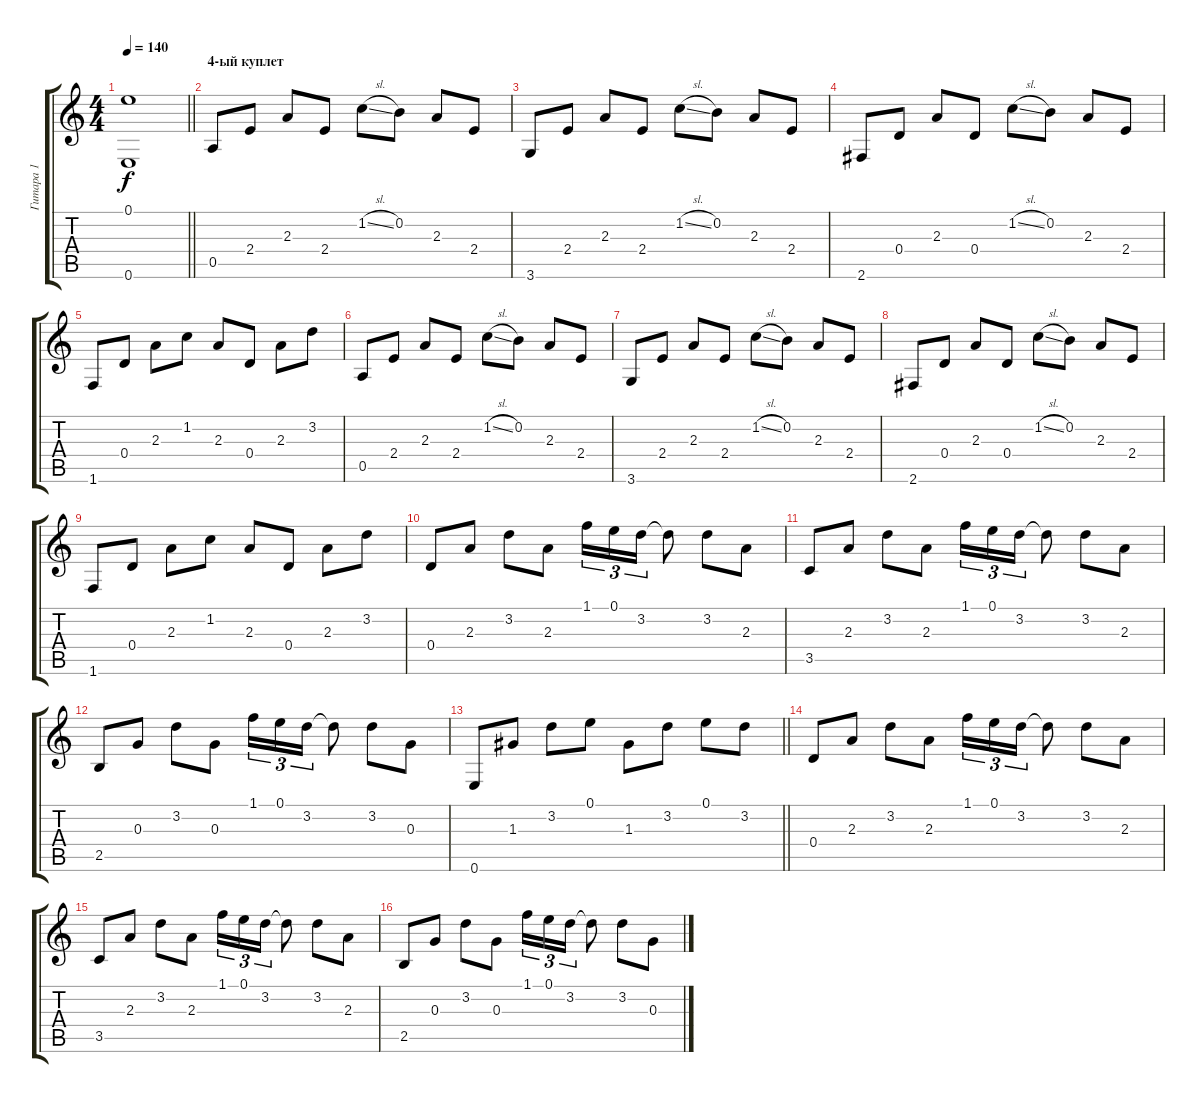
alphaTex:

\track ("Гитара 1" "Гитара 1") {instrument acousticguitarsteel}
\staff {score tabs}
\tuning (E4 B3 G3 D3 A2 E2) {hide}
\ts (4 4)
\tempo 140
\clef g2
\barLineRight lightlight
\ks c
(0.1 0.6).1{dy f} |
\section ("" "4-ый куплет")
0.5.8 2.4.8 2.3.8 2.4.8 1.2{sl}.8 0.2.8 2.3.8 2.4.8 |
3.6.8 2.4.8 2.3.8 2.4.8 1.2{sl}.8 0.2.8 2.3.8 2.4.8 |
2.6.8 0.4.8 2.3.8 0.4.8 1.2{sl}.8 0.2.8 2.3.8 2.4.8 |
1.6.8 0.4.8 2.3.8 1.2.8 2.3.8 0.4.8 2.3.8 3.2.8 |
0.5.8 2.4.8 2.3.8 2.4.8 1.2{sl}.8 0.2.8 2.3.8 2.4.8 |
3.6.8 2.4.8 2.3.8 2.4.8 1.2{sl}.8 0.2.8 2.3.8 2.4.8 |
2.6.8 0.4.8 2.3.8 0.4.8 1.2{sl}.8 0.2.8 2.3.8 2.4.8 |
1.6.8 0.4.8 2.3.8 1.2.8 2.3.8 0.4.8 2.3.8 3.2.8 |
0.4.8 2.3.8 3.2.8 2.3.8 1.1.16{tu (3 2)} 0.1.16{tu (3 2)} 3.2.16{tu (3 2)} 3.2{t}.8 3.2.8 2.3.8 |
3.5.8 2.3.8 3.2.8 2.3.8 1.1.16{tu (3 2)} 0.1.16{tu (3 2)} 3.2.16{tu (3 2)} 3.2{t}.8 3.2.8 2.3.8 |
2.5.8 0.3.8 3.2.8 0.3.8 1.1.16{tu (3 2)} 0.1.16{tu (3 2)} 3.2.16{tu (3 2)} 3.2{t}.8 3.2.8 0.3.8 |
\barLineRight lightlight
0.6.8 1.3.8 3.2.8 0.1.8 1.3.8 3.2.8 0.1.8 3.2.8 |
0.4.8 2.3.8 3.2.8 2.3.8 1.1.16{tu (3 2)} 0.1.16{tu (3 2)} 3.2.16{tu (3 2)} 3.2{t}.8 3.2.8 2.3.8 |
3.5.8 2.3.8 3.2.8 2.3.8 1.1.16{tu (3 2)} 0.1.16{tu (3 2)} 3.2.16{tu (3 2)} 3.2{t}.8 3.2.8 2.3.8 |
2.5.8 0.3.8 3.2.8 0.3.8 1.1.16{tu (3 2)} 0.1.16{tu (3 2)} 3.2.16{tu (3 2)} 3.2{t}.8 3.2.8 0.3.8
